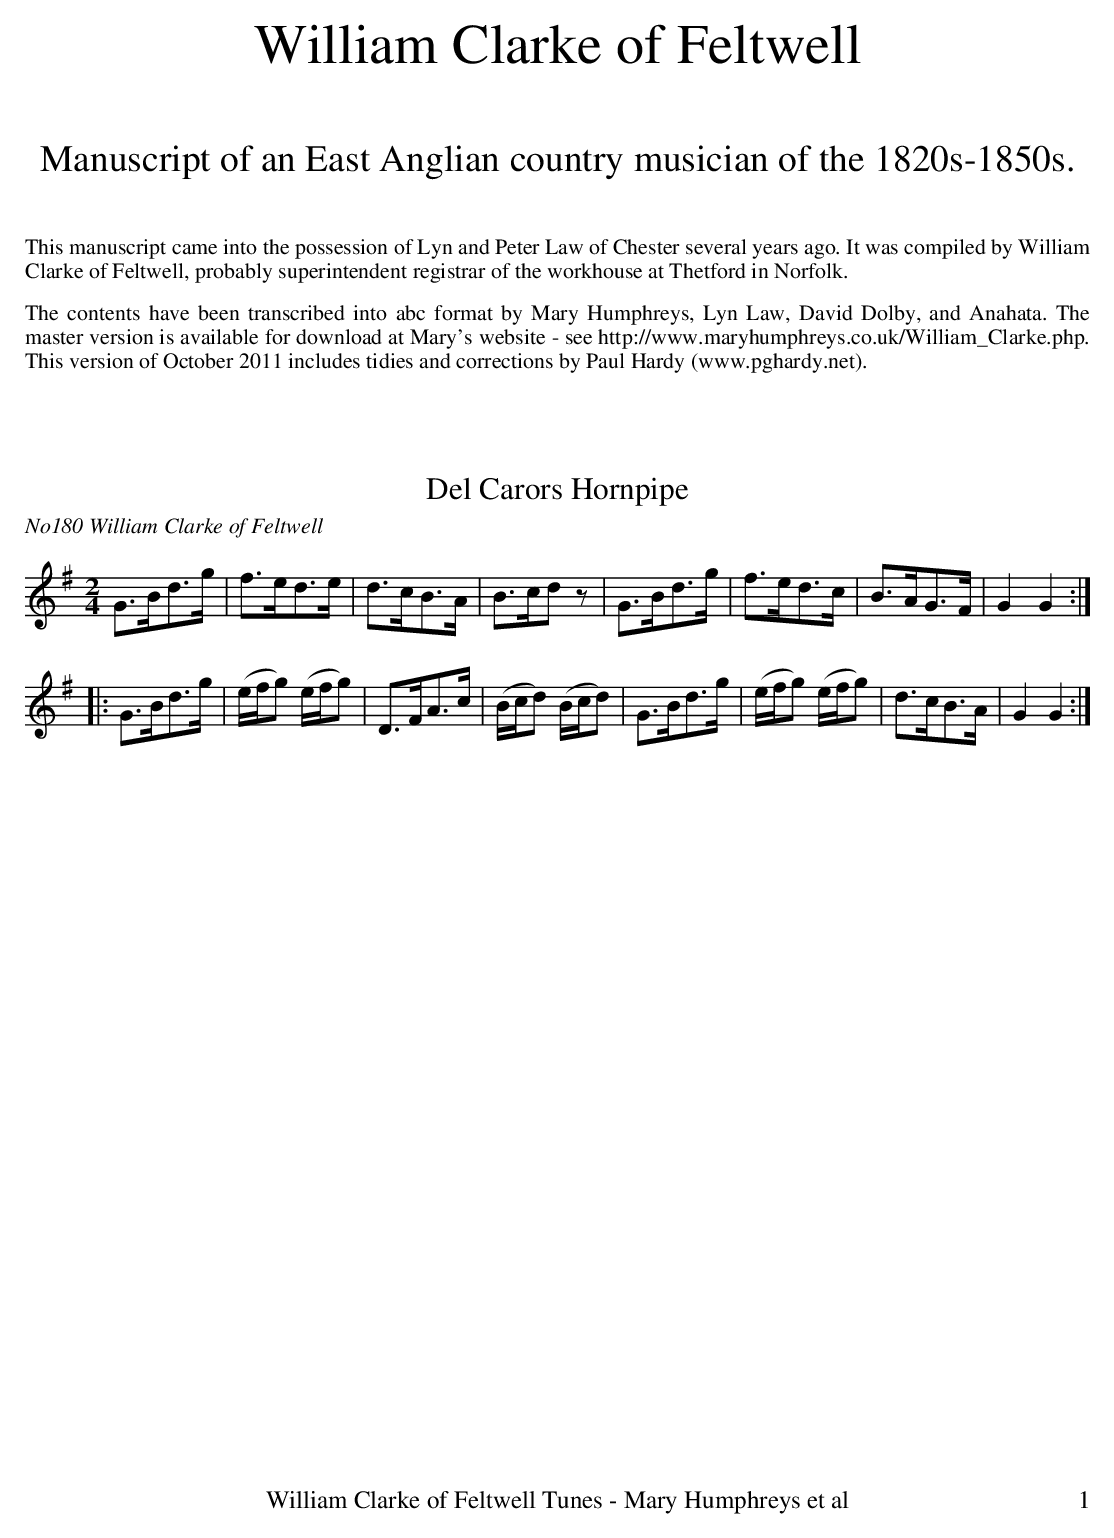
X:1
T:Del Carors Hornpipe
O:No180 William Clarke of Feltwell
M:2/4
L:1/8
K:G
G>Bd>g|f>ed>e|d>cB>A|B>cdz|G>Bd>g|f>ed>c|B>AG>F|G2G2:|
|:G>Bd>g|(e/f/g) (e/f/g)|D>FA>c|(B/c/d) (B/c/d)|G>Bd>g|(e/f/g) (e/f/g)|d>cB>A|G2G2:|
